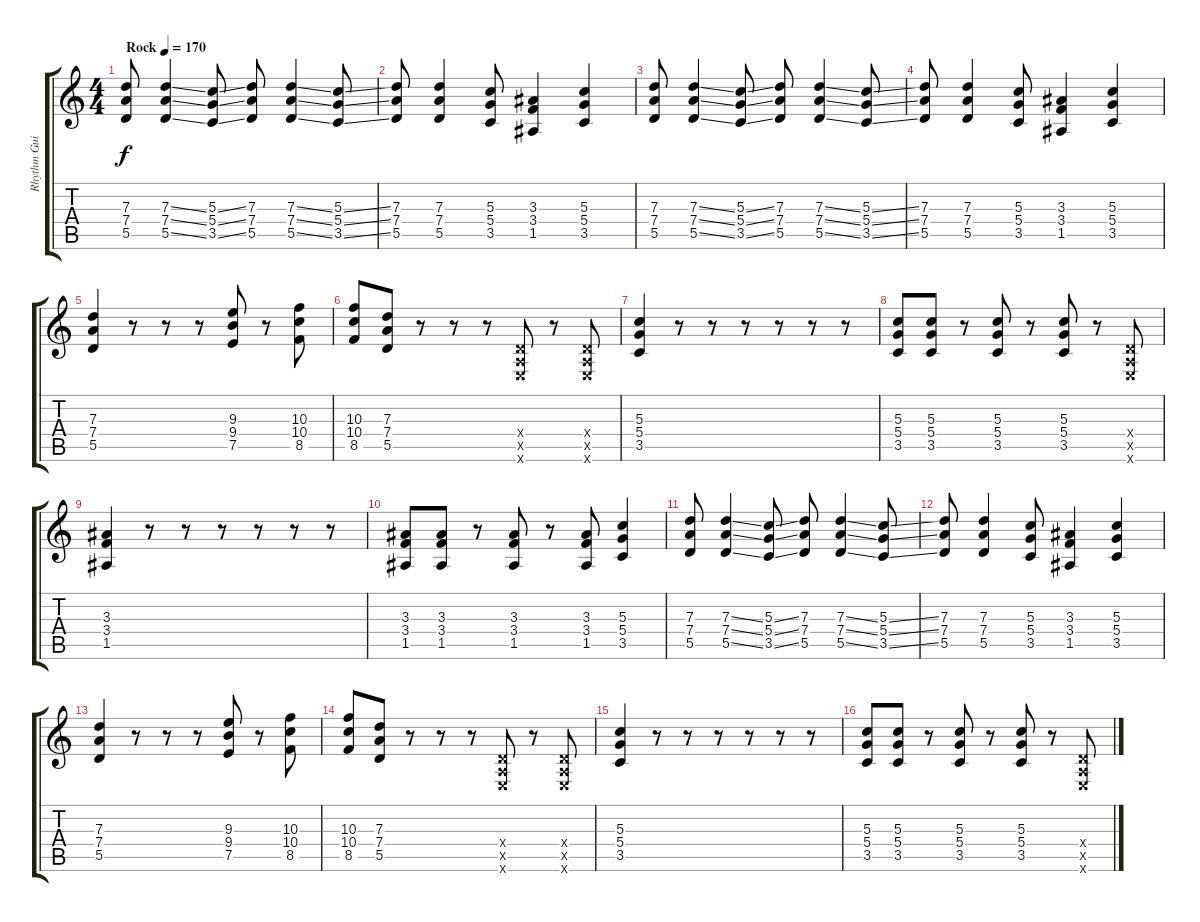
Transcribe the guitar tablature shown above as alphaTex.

\track ("Rhythm Guitar [Dexter/Noodles]" "Rhythm Gui") {instrument distortionguitar}
\staff {score tabs}
\tuning (E4 B3 G3 D3 A2 E2) {hide}
\ts (4 4)
\tempo (170 "Rock")
\clef g2
\ks c
(7.3 7.4 5.5).8{dy f instrument distortionguitar} (7.3{ss} 7.4{ss} 5.5{ss}).4 (5.3{ss} 5.4{ss} 3.5{ss}).8 (7.3 7.4 5.5).8 (7.3{ss} 7.4{ss} 5.5{ss}).4 (5.3{ss} 5.4{ss} 3.5{ss}).8 |
(7.3 7.4 5.5).8 (7.3 7.4 5.5).4 (5.3 5.4 3.5).8 (3.3 3.4 1.5).4 (5.3 5.4 3.5).4 |
(7.3 7.4 5.5).8 (7.3{ss} 7.4{ss} 5.5{ss}).4 (5.3{ss} 5.4{ss} 3.5{ss}).8 (7.3 7.4 5.5).8 (7.3{ss} 7.4{ss} 5.5{ss}).4 (5.3{ss} 5.4{ss} 3.5{ss}).8 |
(7.3 7.4 5.5).8 (7.3 7.4 5.5).4 (5.3 5.4 3.5).8 (3.3 3.4 1.5).4 (5.3 5.4 3.5).4 |
(7.3 7.4 5.5).4 r.8 r.8 r.8 (9.3 9.4 7.5).8 r.8 (10.3 10.4 8.5).8 |
(10.3 10.4 8.5).8 (7.3 7.4 5.5).8 r.8 r.8 r.8 (0.4{x} 0.5{x} 0.6{x}).8 r.8 (0.4{x} 0.5{x} 0.6{x}).8 |
(5.3 5.4 3.5).4 r.8 r.8 r.8 r.8 r.8 r.8 |
(5.3 5.4 3.5).8 (5.3 5.4 3.5).8 r.8 (5.3 5.4 3.5).8 r.8 (5.3 5.4 3.5).8 r.8 (0.4{x} 0.5{x} 0.6{x}).8 |
(3.3 3.4 1.5).4 r.8 r.8 r.8 r.8 r.8 r.8 |
(3.3 3.4 1.5).8 (3.3 3.4 1.5).8 r.8 (3.3 3.4 1.5).8 r.8 (3.3 3.4 1.5).8 (5.3 5.4 3.5).4 |
(7.3 7.4 5.5).8 (7.3{ss} 7.4{ss} 5.5{ss}).4 (5.3{ss} 5.4{ss} 3.5{ss}).8 (7.3 7.4 5.5).8 (7.3{ss} 7.4{ss} 5.5{ss}).4 (5.3{ss} 5.4{ss} 3.5{ss}).8 |
(7.3 7.4 5.5).8 (7.3 7.4 5.5).4 (5.3 5.4 3.5).8 (3.3 3.4 1.5).4 (5.3 5.4 3.5).4 |
(7.3 7.4 5.5).4 r.8 r.8 r.8 (9.3 9.4 7.5).8 r.8 (10.3 10.4 8.5).8 |
(10.3 10.4 8.5).8 (7.3 7.4 5.5).8 r.8 r.8 r.8 (0.4{x} 0.5{x} 0.6{x}).8 r.8 (0.4{x} 0.5{x} 0.6{x}).8 |
(5.3 5.4 3.5).4 r.8 r.8 r.8 r.8 r.8 r.8 |
(5.3 5.4 3.5).8 (5.3 5.4 3.5).8 r.8 (5.3 5.4 3.5).8 r.8 (5.3 5.4 3.5).8 r.8 (0.4{x} 0.5{x} 0.6{x}).8
